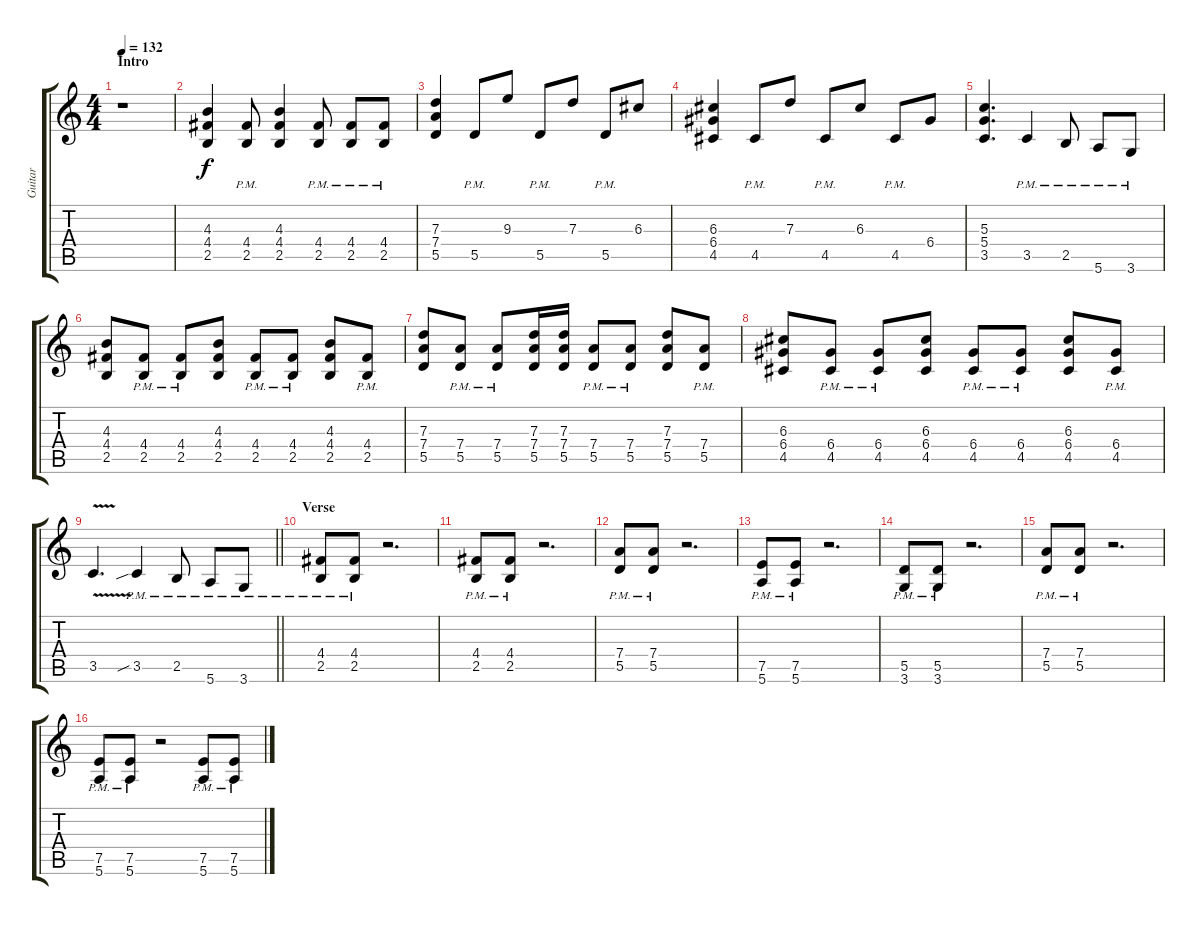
\track ("Guitar" "Guitar") {instrument distortionguitar}
\staff {score tabs}
\tuning (E4 B3 G3 D3 A2 E2) {hide}
\ts (4 4)
\section ("" "Intro ")
\tempo 132
\clef g2
\ks c
r.1{dy f instrument distortionguitar} |
(4.3 4.4 2.5).4 (4.4{pm} 2.5{pm}).8 (4.3 4.4 2.5).4 (4.4{pm} 2.5{pm}).8 (4.4{pm} 2.5{pm}).8 (4.4{pm} 2.5{pm}).8 |
(7.3 7.4 5.5).4 5.5{pm}.8 9.3.8 5.5{pm}.8 7.3.8 5.5{pm}.8 6.3.8 |
(6.3 6.4 4.5).4 4.5{pm}.8 7.3.8 4.5{pm}.8 6.3.8 4.5{pm}.8 6.4.8 |
(5.3 5.4 3.5).4{d} 3.5{pm}.4 2.5{pm}.8 5.6{pm}.8 3.6{pm}.8 |
(4.3 4.4 2.5).8 (4.4{pm} 2.5{pm}).8 (4.4{pm} 2.5{pm}).8 (4.3 4.4 2.5).8 (4.4{pm} 2.5{pm}).8 (4.4{pm} 2.5{pm}).8 (4.3 4.4 2.5).8 (4.4{pm} 2.5{pm}).8 |
(7.3 7.4 5.5).8 (7.4{pm} 5.5{pm}).8 (7.4{pm} 5.5{pm}).8 (7.3 7.4 5.5).16 (7.3 7.4 5.5).16 (7.4{pm} 5.5{pm}).8 (7.4{pm} 5.5{pm}).8 (7.3 7.4 5.5).8 (7.4{pm} 5.5{pm}).8 |
(6.3 6.4 4.5).8 (6.4{pm} 4.5{pm}).8 (6.4{pm} 4.5{pm}).8 (6.3 6.4 4.5).8 (6.4{pm} 4.5{pm}).8 (6.4{pm} 4.5{pm}).8 (6.3 6.4 4.5).8 (6.4{pm} 4.5{pm}).8 |
\barLineRight lightlight
3.5{v}.4{d} 3.5{sib pm}.4 2.5{pm}.8 5.6{pm}.8 3.6{pm}.8 |
\section ("" "Verse ")
(4.4{pm} 2.5{pm}).8 (4.4{pm} 2.5{pm}).8 r.2{d} |
(4.4{pm} 2.5{pm}).8 (4.4{pm} 2.5{pm}).8 r.2{d} |
(7.4{pm} 5.5{pm}).8 (7.4{pm} 5.5{pm}).8 r.2{d} |
(7.5{pm} 5.6{pm}).8 (7.5{pm} 5.6{pm}).8 r.2{d} |
(5.5{pm} 3.6{pm}).8 (5.5{pm} 3.6{pm}).8 r.2{d} |
(7.4{pm} 5.5{pm}).8 (7.4{pm} 5.5{pm}).8 r.2{d} |
(7.5{pm} 5.6{pm}).8 (7.5{pm} 5.6{pm}).8 r.2 (7.5{pm} 5.6{pm}).8 (7.5{pm} 5.6{pm}).8
